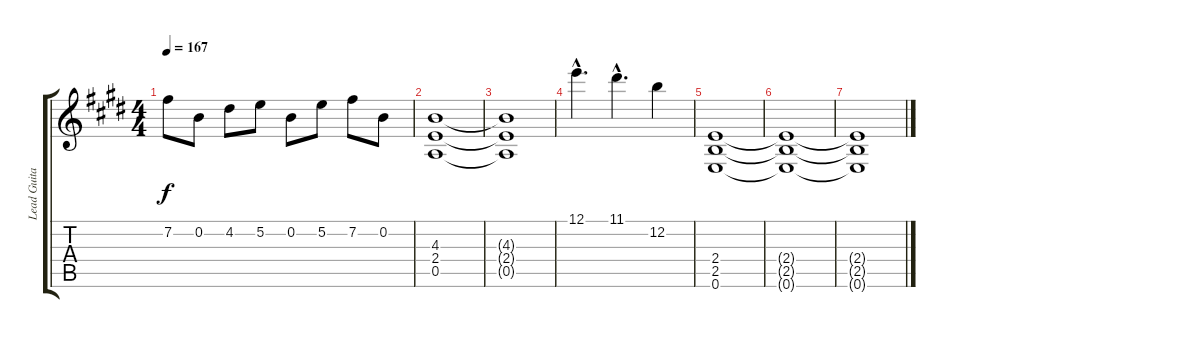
\track ("Lead Guitar" "Lead Guita") {instrument distortionguitar}
\staff {score tabs}
\tuning (E4 B3 G3 D3 A2 E2) {hide}
\ts (4 4)
\tempo 167
\clef g2
\ks e
7.2.8{dy f} 0.2.8 4.2.8 5.2.8 0.2.8 5.2.8 7.2.8 0.2.8 |
(4.3 2.4 0.5).1 |
(4.3{t} 2.4{t} 0.5{t}).1 |
12.1{hac}.4{d} 11.1{hac}.4{d} 12.2.4 |
(2.4 2.5 0.6).1 |
(2.4{t} 2.5{t} 0.6{t}).1{volume 0} |
(2.4{t} 2.5{t} 0.6{t}).1
